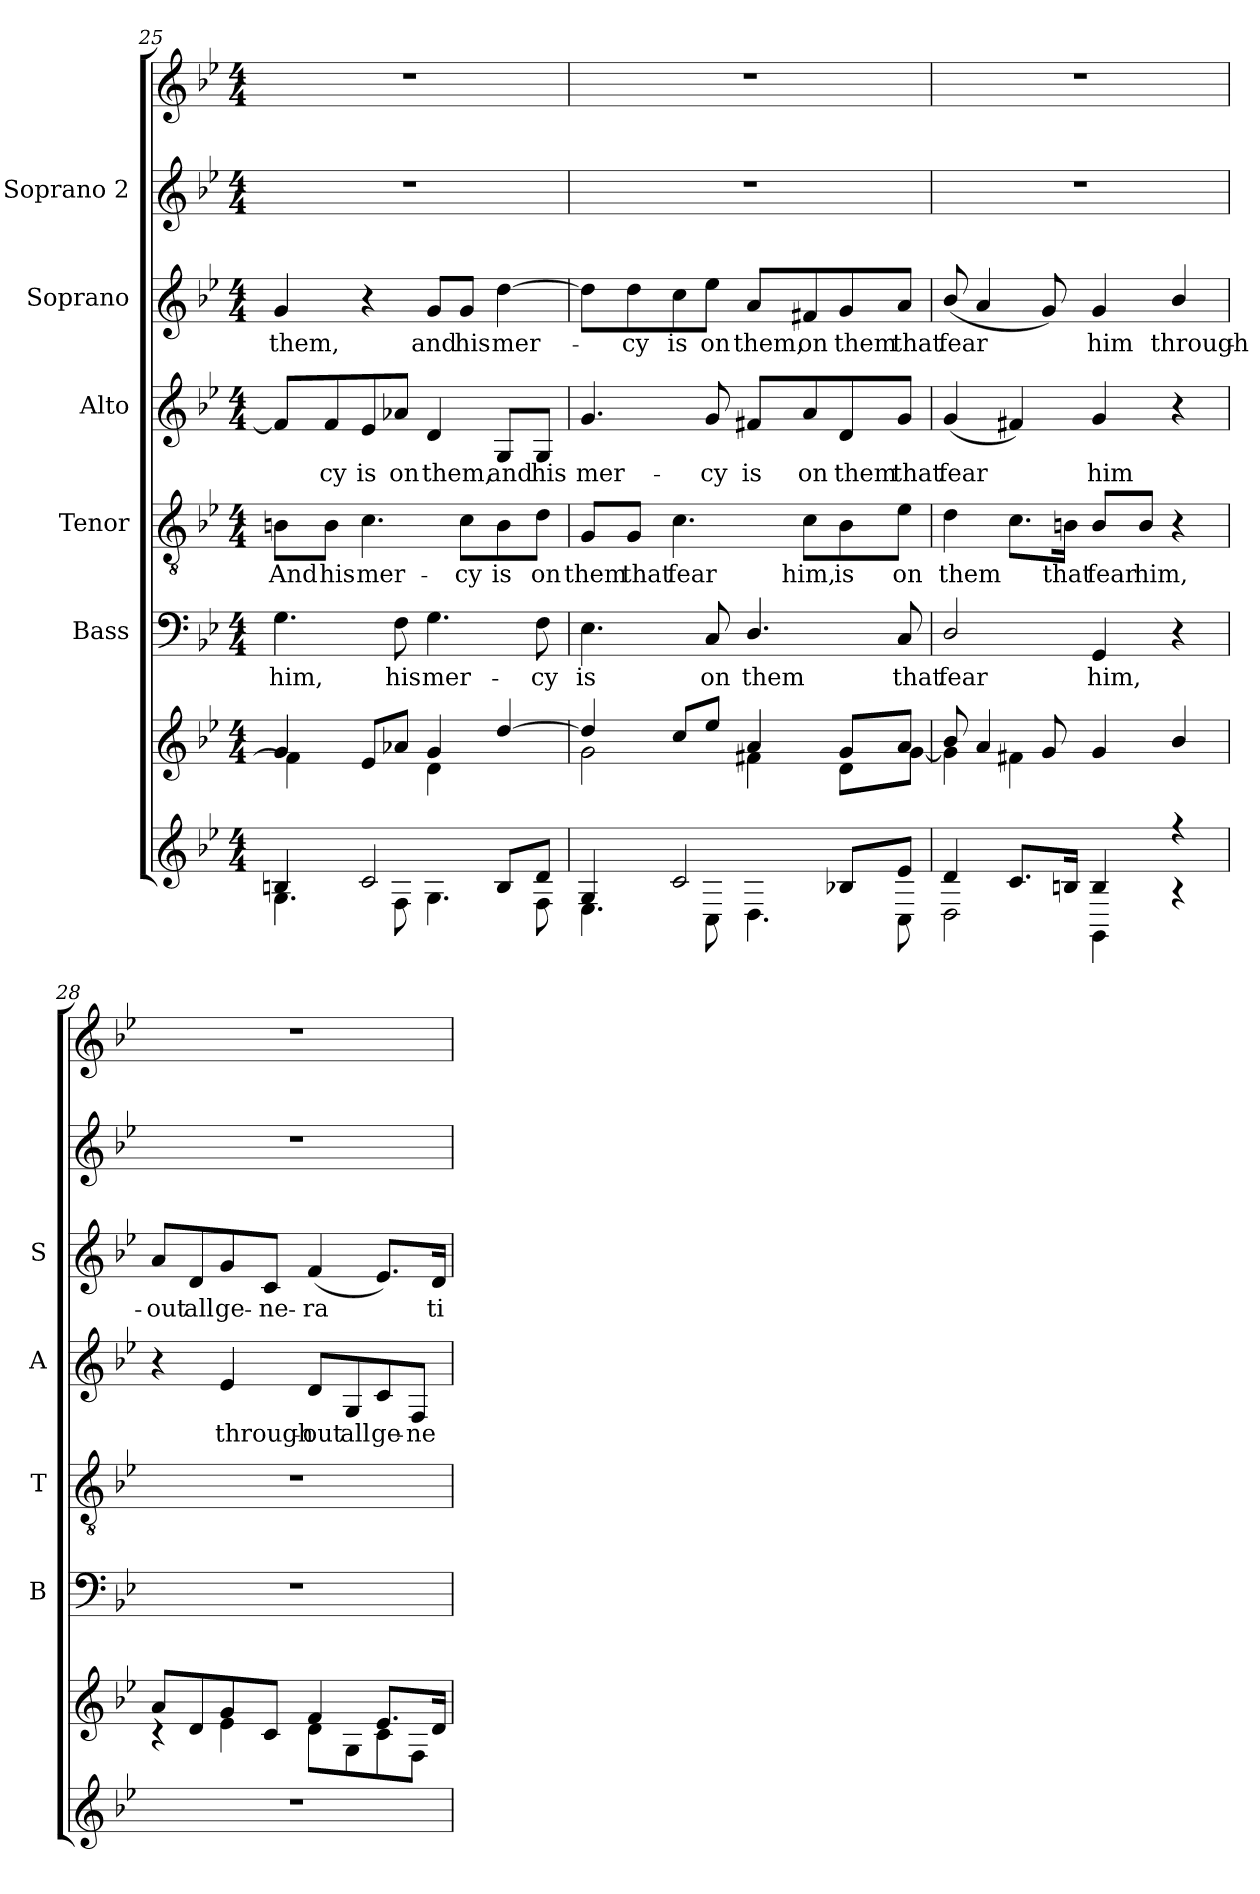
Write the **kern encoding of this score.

**kern	**kern	**kern	**text	**kern	**text	**kern	**text	**kern	**text	**kern	**kern
*part7	*part6	*part5	*part5	*part4	*part4	*part3	*part3	*part2	*part2	*part1	*part1
*staff8	*staff7	*staff6	*staff6	*staff5	*staff5	*staff4	*staff4	*staff3	*staff3	*staff2	*staff1
*	*	*I"Bass	*	*I"Tenor	*	*I"Alto	*	*I"Soprano	*	*I"Soprano 2	*
*	*	*I'B	*	*I'T	*	*I'A	*	*I'S	*	*	*
*clefG2	*clefG2	*clefF4	*	*clefGv2	*	*clefG2	*	*clefG2	*	*clefG2	*clefG2
*k[b-e-]	*k[b-e-]	*k[b-e-]	*	*k[b-e-]	*	*k[b-e-]	*	*k[b-e-]	*	*k[b-e-]	*k[b-e-]
*B-:	*B-:	*B-:	*	*B-:	*	*B-:	*	*B-:	*	*B-:	*B-:
*M4/4	*M4/4	*M4/4	*	*M4/4	*	*M4/4	*	*M4/4	*	*M4/4	*M4/4
=25	=25	=25	=25	=25	=25	=25	=25	=25	=25	=25	=25
*^	*^	*	*	*	*	*	*	*	*	*	*
!	!	!	!	!	!LO:LY:b	!	!LO:LY:b	!	!	!	!LO:LY:b	!	!
4Bn/	4.G\	4g/	4f\]	4.G\	him,	8Bn\L	And	8f/L]	.	4g/	them,	1r	1r
!	!	!	!	!	!	!	!LO:LY:b	!	!LO:LY:b	!	!	!	!
.	.	.	.	.	.	8B\J	his	8f/	cy	.	.	.	.
!	!	!	!	!	!	!	!LO:LY:b	!	!LO:LY:b	!	!	!	!
2c/	.	8e-/L	4ryy	.	.	4.c\	mer-	8e-/	is	4r	.	.	.
!	!	!	!	!	!LO:LY:b	!	!	!	!LO:LY:b	!	!	!	!
.	8F\	8a-X/J	.	8F\	his	.	.	8a-X/J	on	.	.	.	.
!	!	!	!	!	!LO:LY:b	!	!	!	!LO:LY:b	!	!LO:LY:b	!	!
.	4.G\	4g/	4d\	4.G\	mer-	.	.	4d/	them,	8g/L	and	.	.
!	!	!	!	!	!	!	!LO:LY:b	!	!	!	!LO:LY:b	!	!
.	.	.	.	.	.	8c\L	-cy	.	.	8g/J	his	.	.
!	!	!	!	!	!	!	!LO:LY:b	!	!LO:LY:b	!	!LO:LY:b	!	!
8B/L	.	[4dd/	4G\yy	.	.	8B\	is	8G/L	and	[4dd\	mer-	.	.
!	!	!	!	!	!LO:LY:b	!	!LO:LY:b	!	!LO:LY:b	!	!	!	!
8d/J	8F\	.	.	8F\	-cy	8d\J	on	8G/J	his	.	.	.	.
!!LO:PB:g=z
=26	=26	=26	=26	=26	=26	=26	=26	=26	=26	=26	=26	=26	=26
!	!	!	!	!	!LO:LY:b	!	!LO:LY:b	!	!LO:LY:b	!	!	!	!
4G/	4.E-\	4dd/]	2g\	4.E-\	is	8G/L	them	4.g/	mer-	8dd\L]	.	1r	1r
!	!	!	!	!	!	!	!LO:LY:b	!	!	!	!LO:LY:b	!	!
.	.	.	.	.	.	8G/J	that	.	.	8dd\	-cy	.	.
!	!	!	!	!	!	!	!LO:LY:b	!	!	!	!LO:LY:b	!	!
2c/	.	8cc/L	.	.	.	4.c\	fear	.	.	8cc\	is	.	.
!	!	!	!	!	!LO:LY:b	!	!	!	!LO:LY:b	!	!LO:LY:b	!	!
.	8C\	8ee-/J	.	8C/	on	.	.	8g/	-cy	8ee-\J	on	.	.
!	!	!	!	!	!LO:LY:b	!	!	!	!LO:LY:b	!	!LO:LY:b	!	!
.	4.D\	4a/	4f#X\	4.D/	them	.	.	8f#X/L	is	8a/L	them,	.	.
!	!	!	!	!	!	!	!LO:LY:b	!	!LO:LY:b	!	!LO:LY:b	!	!
.	.	.	.	.	.	8c\L	him,	8a/	on	8f#X/	on	.	.
!	!	!	!	!	!	!	!LO:LY:b	!	!LO:LY:b	!	!LO:LY:b	!	!
8B-X/L	.	8g/L	8d\L	.	.	8B-i\	is	8d/	them	8g/	them	.	.
!	!	!	!	!	!LO:LY:b	!	!LO:LY:b	!	!LO:LY:b	!	!LO:LY:b	!	!
8e-/J	8C\	8a/J	[8g\J	8C/	that	8e-\J	on	8g/J	that	8a/J	that	.	.
=27	=27	=27	=27	=27	=27	=27	=27	=27	=27	=27	=27	=27	=27
!	!	!	!	!	!LO:LY:b	!	!LO:LY:b	!	!LO:LY:b	!	!LO:LY:b	!	!
4d/	2D\	8b-/	4g\]	2D/	fear	4d\	them	(<4g/	fear	(<8b-/	fear	1r	1r
.	.	4a/	.	.	.	.	.	.	.	4a/	.	.	.
8.c/L	.	.	4f#X\	.	.	8.c\L	.	4f#X/)	.	.	.	.	.
.	.	8g/	.	.	.	.	.	.	.	8g/)	.	.	.
!	!	!	!	!	!	!	!LO:LY:b	!	!	!	!	!	!
16Bn/Jk	.	.	.	.	.	16Bn\Jk	that	.	.	.	.	.	.
!	!	!	!	!	!LO:LY:b	!	!LO:LY:b	!	!LO:LY:b	!	!LO:LY:b	!	!
4B/	4GG\	4g/	2ryy	4GG/	him,	8B/L	fear	4g/	him	4g/	him	.	.
!	!	!	!	!	!	!	!LO:LY:b	!	!	!	!	!	!
.	.	.	.	.	.	8B/J	him,	.	.	.	.	.	.
!	!	!	!	!	!	!	!	!	!	!	!LO:LY:b	!	!
4r	4r	4b-i/	.	4r	.	4r	.	4r	.	4b-i/	through-	.	.
=28	=28	=28	=28	=28	=28	=28	=28	=28	=28	=28	=28	=28	=28
!	!	!	!	!	!	!	!	!	!	!	!LO:LY:b	!	!
*v	*v	*	*	*	*	*	*	*	*	*	*	*	*
1r	8a/L	4rc	1r	.	1r	.	4r	.	8a/L	-out	1r	1r
!	!	!	!	!	!	!	!	!	!	!LO:LY:b	!	!
.	8d/	.	.	.	.	.	.	.	8d/	all	.	.
!	!	!	!	!	!	!	!	!LO:LY:b	!	!LO:LY:b	!	!
.	8g/	4e-\	.	.	.	.	4e-/	through-	8g/	ge-	.	.
!	!	!	!	!	!	!	!	!	!	!LO:LY:b	!	!
.	8c/J	.	.	.	.	.	.	.	8c/J	-ne-	.	.
!	!	!	!	!	!	!	!	!LO:LY:b	!	!LO:LY:b	!	!
.	4f/	8d\L	.	.	.	.	8d/L	-out	(<4f/	-ra­	.	.
!	!	!	!	!	!	!	!	!LO:LY:b	!	!	!	!
.	.	8G\	.	.	.	.	8G/	all	.	.	.	.
!	!	!	!	!	!	!	!	!LO:LY:b	!	!	!	!
.	8.e-/L	8c\	.	.	.	.	8c/	ge-	8.e-/L)	.	.	.
!	!	!	!	!	!	!	!	!LO:LY:b	!	!	!	!
.	.	8F\J	.	.	.	.	8F/J	-ne-	.	.	.	.
!	!	!	!	!	!	!	!	!	!	!LO:LY:b	!	!
.	16d/Jk	.	.	.	.	.	.	.	16d/Jk	ti-	.	.
*	*v	*v	*	*	*	*	*	*	*	*	*	*
=	=	=	=	=	=	=	=	=	=	=	=
*-	*-	*-	*-	*-	*-	*-	*-	*-	*-	*-	*-
